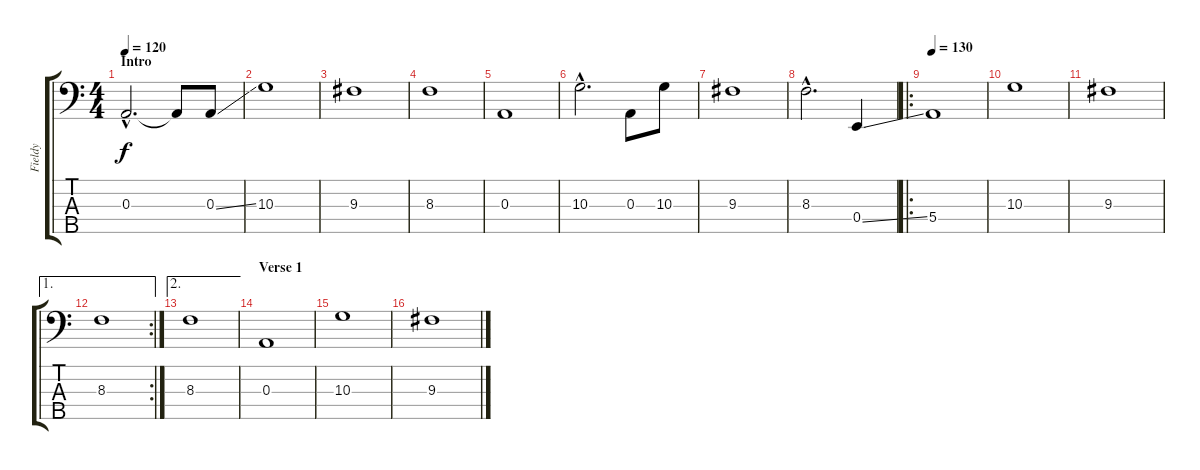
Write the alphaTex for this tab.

\track ("Fieldy" "Fieldy") {instrument electricbassfinger}
\staff {score tabs}
\tuning (G2 D2 A1 E1 B0) {hide}
\ts (4 4)
\section ("" "Intro")
\tempo 120
\clef f4
\ks c
0.3{hac}.2{d dy f instrument electricbassfinger} 0.3{t}.8 0.3{ss}.8 |
10.3.1 |
9.3.1 |
8.3.1 |
0.3.1 |
10.3{hac}.2{d} 0.3.8 10.3.8 |
9.3.1 |
8.3{hac}.2{d} 0.4{ss}.4 |
\ro
\tempo 130
5.4.1 |
10.3.1 |
9.3.1 |
\ae 1
\rc 2
8.3.1 |
\ae 2
8.3.1 |
\section ("" "Verse 1")
0.3.1 |
10.3.1 |
9.3.1
